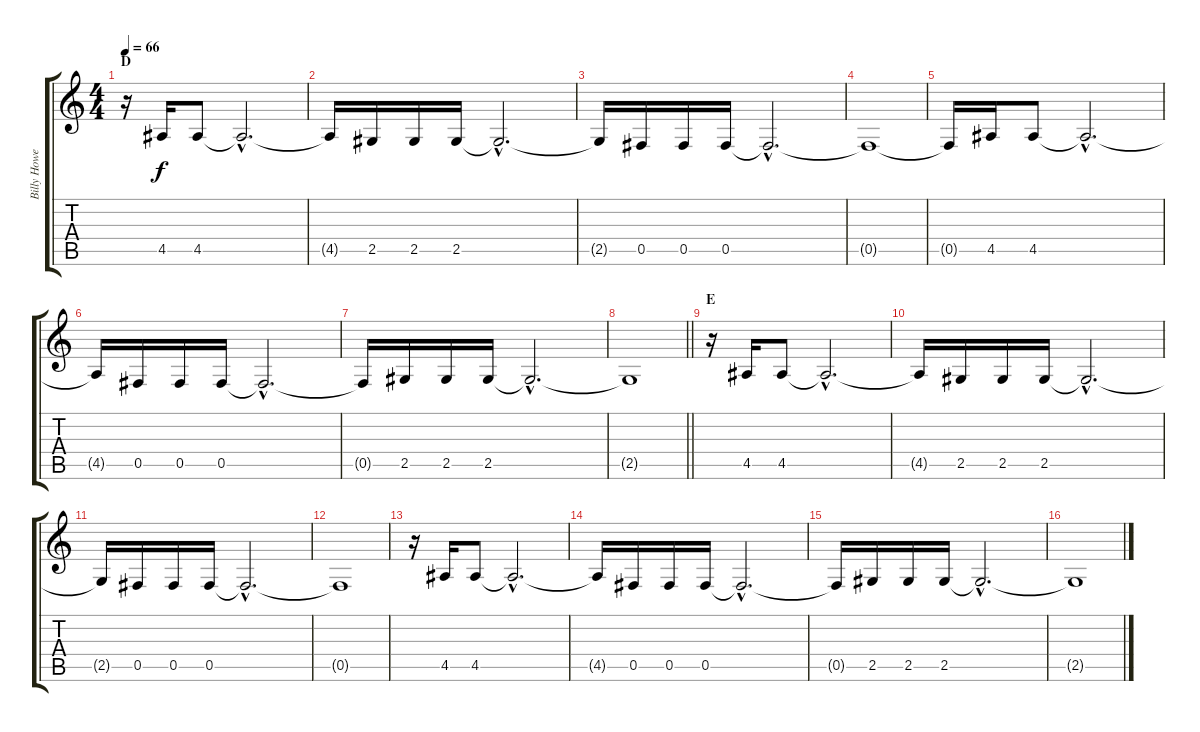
\track ("Billy Howerdell - Guitar 3" "Billy Howe") {instrument electricguitarjazz}
\staff {score tabs}
\tuning (Db4 Ab3 E3 B2 Gb2 Db2) {hide}
\ts (4 4)
\section ("" "D")
\tempo 66
\clef g2
\ks c
r.16{dy f} 4.5.16 4.5.8 4.5{hac t}.2{d} |
4.5{t}.16 2.5.16 2.5.16 2.5.16 2.5{hac t}.2{d} |
2.5{t}.16 0.5.16 0.5.16 0.5.16 0.5{hac t}.2{d} |
0.5{t}.1 |
0.5{t}.16 4.5.16 4.5.8 4.5{hac t}.2{d} |
4.5{t}.16 0.5.16 0.5.16 0.5.16 0.5{hac t}.2{d} |
0.5{t}.16 2.5.16 2.5.16 2.5.16 2.5{hac t}.2{d} |
\barLineRight lightlight
2.5{t}.1 |
\section ("" "E")
r.16 4.5.16 4.5.8 4.5{hac t}.2{d} |
4.5{t}.16 2.5.16 2.5.16 2.5.16 2.5{hac t}.2{d} |
2.5{t}.16 0.5.16 0.5.16 0.5.16 0.5{hac t}.2{d} |
0.5{t}.1 |
r.16 4.5.16 4.5.8 4.5{hac t}.2{d} |
4.5{t}.16 0.5.16 0.5.16 0.5.16 0.5{hac t}.2{d} |
0.5{t}.16 2.5.16 2.5.16 2.5.16 2.5{hac t}.2{d} |
2.5{t}.1
